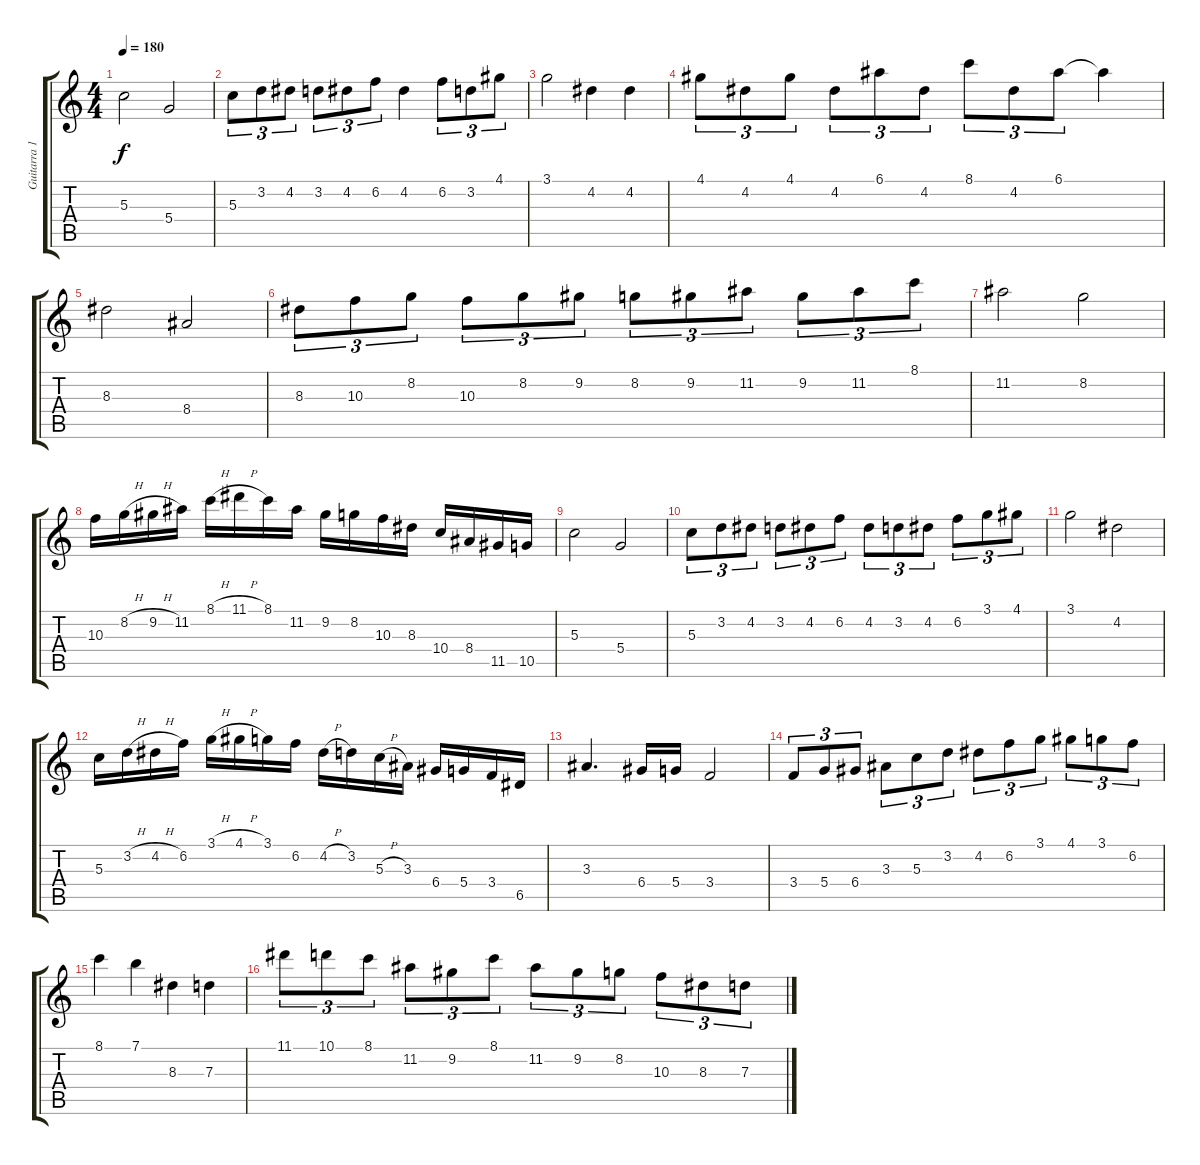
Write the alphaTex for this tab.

\track ("Guitarra 1 (Lider 1)" "Guitarra 1") {instrument overdrivenguitar}
\staff {score tabs}
\tuning (E4 B3 G3 D3 A2 E2) {hide}
\ts (4 4)
\tempo 180
\clef g2
\ks c
5.3.2{dy f} 5.4.2 |
5.3.8{tu (3 2)} 3.2.8{tu (3 2)} 4.2.8{tu (3 2)} 3.2.8{tu (3 2)} 4.2.8{tu (3 2)} 6.2.8{tu (3 2)} 4.2.4 6.2.8{tu (3 2)} 3.2.8{tu (3 2)} 4.1.8{tu (3 2)} |
3.1.2 4.2.4 4.2.4 |
4.1.8{tu (3 2)} 4.2.8{tu (3 2)} 4.1.8{tu (3 2)} 4.2.8{tu (3 2)} 6.1.8{tu (3 2)} 4.2.8{tu (3 2)} 8.1.8{tu (3 2)} 4.2.8{tu (3 2)} 6.1.8{tu (3 2)} 6.1{t}.4 |
8.3.2 8.4.2 |
8.3.8{tu (3 2)} 10.3.8{tu (3 2)} 8.2.8{tu (3 2)} 10.3.8{tu (3 2)} 8.2.8{tu (3 2)} 9.2.8{tu (3 2)} 8.2.8{tu (3 2)} 9.2.8{tu (3 2)} 11.2.8{tu (3 2)} 9.2.8{tu (3 2)} 11.2.8{tu (3 2)} 8.1.8{tu (3 2)} |
11.2.2 8.2.2 |
10.3.16 8.2{h}.16 9.2{h}.16 11.2.16 8.1{h}.16 11.1{h}.16 8.1.16 11.2.16 9.2.16 8.2.16 10.3.16 8.3.16 10.4.16 8.4.16 11.5.16 10.5.16 |
5.3.2 5.4.2 |
5.3.8{tu (3 2)} 3.2.8{tu (3 2)} 4.2.8{tu (3 2)} 3.2.8{tu (3 2)} 4.2.8{tu (3 2)} 6.2.8{tu (3 2)} 4.2.8{tu (3 2)} 3.2.8{tu (3 2)} 4.2.8{tu (3 2)} 6.2.8{tu (3 2)} 3.1.8{tu (3 2)} 4.1.8{tu (3 2)} |
3.1.2 4.2.2 |
5.3.16 3.2{h}.16 4.2{h}.16 6.2.16 3.1{h}.16 4.1{h}.16 3.1.16 6.2.16 4.2{h}.16 3.2.16 5.3{h}.16 3.3.16 6.4.16 5.4.16 3.4.16 6.5.16 |
3.3.4{d} 6.4.16 5.4.16 3.4.2 |
3.4.8{tu (3 2)} 5.4.8{tu (3 2)} 6.4.8{tu (3 2)} 3.3.8{tu (3 2)} 5.3.8{tu (3 2)} 3.2.8{tu (3 2)} 4.2.8{tu (3 2)} 6.2.8{tu (3 2)} 3.1.8{tu (3 2)} 4.1.8{tu (3 2)} 3.1.8{tu (3 2)} 6.2.8{tu (3 2)} |
8.1.4 7.1.4 8.3.4 7.3.4 |
11.1.8{tu (3 2)} 10.1.8{tu (3 2)} 8.1.8{tu (3 2)} 11.2.8{tu (3 2)} 9.2.8{tu (3 2)} 8.1.8{tu (3 2)} 11.2.8{tu (3 2)} 9.2.8{tu (3 2)} 8.2.8{tu (3 2)} 10.3.8{tu (3 2)} 8.3.8{tu (3 2)} 7.3.8{tu (3 2)}
